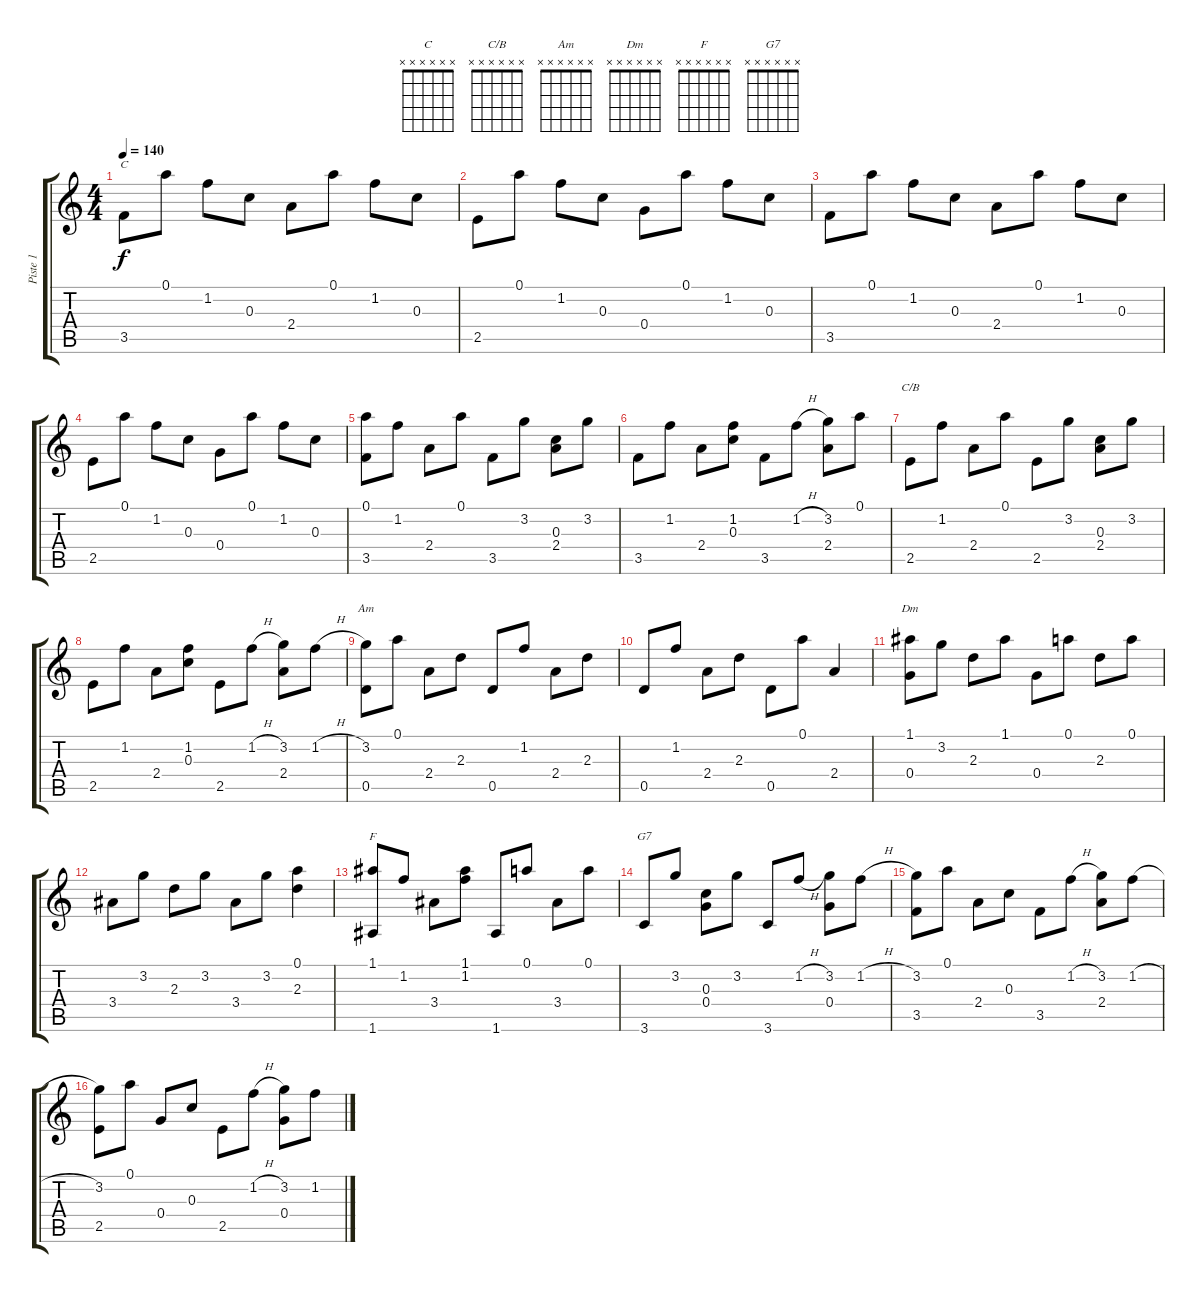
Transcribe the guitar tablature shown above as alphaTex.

\track ("Piste 1" "Piste 1") {instrument acousticguitarsteel}
\staff {score tabs}
\tuning (A4 E4 C4 G3 D3 A2) {hide}
\chord ("C" x x x x x x) {firstfret 0}
\chord ("C/B" x x x x x x) {firstfret 0}
\chord ("Am" x x x x x x) {firstfret 0}
\chord ("Dm" x x x x x x) {firstfret 0}
\chord ("F" x x x x x x) {firstfret 0}
\chord ("G7" x x x x x x) {firstfret 0}
\ts (4 4)
\tempo 140
\clef g2
\ks c
3.5.8{ch "C" dy f instrument acousticguitarsteel} 0.1.8 1.2.8 0.3.8 2.4.8 0.1.8 1.2.8 0.3.8 |
2.5.8 0.1.8 1.2.8 0.3.8 0.4.8 0.1.8 1.2.8 0.3.8 |
3.5.8 0.1.8 1.2.8 0.3.8 2.4.8 0.1.8 1.2.8 0.3.8 |
2.5.8 0.1.8 1.2.8 0.3.8 0.4.8 0.1.8 1.2.8 0.3.8 |
(0.1 3.5).8 1.2.8 2.4.8 0.1.8 3.5.8 3.2.8 (0.3 2.4).8 3.2.8 |
3.5.8 1.2.8 2.4.8 (1.2 0.3).8 3.5.8 1.2{h}.8 (3.2 2.4).8 0.1.8 |
2.5.8{ch "C/B"} 1.2.8 2.4.8 0.1.8 2.5.8 3.2.8 (0.3 2.4).8 3.2.8 |
2.5.8 1.2.8 2.4.8 (1.2 0.3).8 2.5.8 1.2{h}.8 (3.2 2.4).8 1.2{h}.8 |
(3.2 0.5).8{ch "Am"} 0.1.8 2.4.8 2.3.8 0.5.8 1.2.8 2.4.8 2.3.8 |
0.5.8 1.2.8 2.4.8 2.3.8 0.5.8 0.1.8 2.4.4 |
(1.1 0.4).8{ch "Dm"} 3.2.8 2.3.8 1.1.8 0.4.8 0.1.8 2.3.8 0.1.8 |
3.4.8 3.2.8 2.3.8 3.2.8 3.4.8 3.2.8 (0.1 2.3).4 |
(1.1 1.6).8{ch "F"} 1.2.8 3.4.8 (1.1 1.2).8 1.6.8 0.1.8 3.4.8 0.1.8 |
3.6.8{ch "G7"} 3.2.8 (0.3 0.4).8 3.2.8 3.6.8 1.2{h}.8 (3.2 0.4).8 1.2{h}.8 |
(3.2 3.5).8 0.1.8 2.4.8 0.3.8 3.5.8 1.2{h}.8 (3.2 2.4).8 1.2{h}.8 |
(3.2 2.5).8 0.1.8 0.4.8 0.3.8 2.5.8 1.2{h}.8 (3.2 0.4).8 1.2{h}.8
